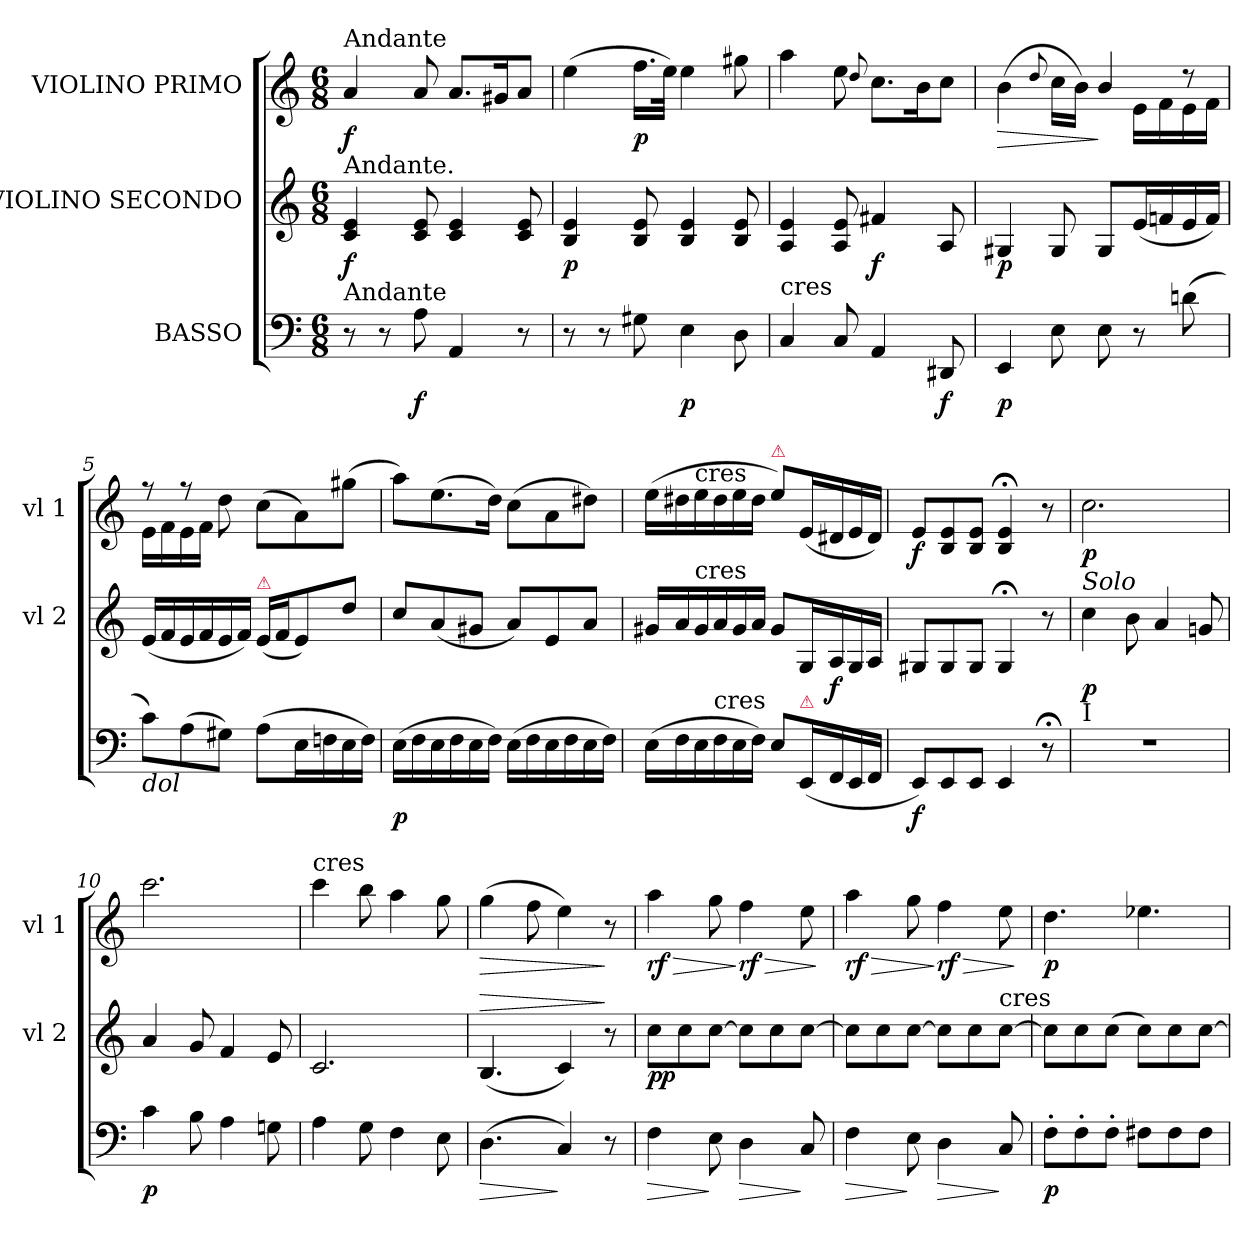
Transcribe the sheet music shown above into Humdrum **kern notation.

**kern	**dynam	**kern	**dynam	**kern	**dynam
*part3	*part3	*part2	*part2	*part1	*part1
*staff3	*staff3	*staff2	*staff2	*staff1	*staff1
*I"BASSO	*	*I"VIOLINO SECONDO	*	*I"VIOLINO PRIMO	*
*	*	*I'vl 2	*	*I'vl 1	*
*clefF4	*	*clefG2	*	*clefG2	*
*k[]	*	*k[]	*	*k[]	*
*a:	*	*a:	*	*a:	*
*M6/8	*	*M6/8	*	*M6/8	*
=1	=1	=1	=1	=1	=1
!	!	!	!	!LO:TX:a:t=Andante	!
!	!	!LO:TX:a:t=Andante.	!	!	!
!LO:TX:a:t=Andante	!	!	!	!	!
8r	.	4c/ 4e/	f	4a/	f
8r	.	.	.	.	.
8A\	f	8c/ 8e/	.	8a/	.
4AA/	.	4c/ 4e/	.	8.a/L	.
.	.	.	.	16g#X/K	.
8r	.	8c/ 8e/	.	8a/J	.
=2	=2	=2	=2	=2	=2
8r	.	4B/ 4e/	p	(4ee\	.
8r	.	.	.	.	.
8G#X\	.	8B/ 8e/	.	16.ff\LL	p
.	.	.	.	32ee\JJk)	.
4E\	p	4B/ 4e/	.	4ee\	.
8D\	.	8B/ 8e/	.	8gg#X\	.
=3	=3	=3	=3	=3	=3
!LO:TX:t=cres	!	!	!	!	!
4C/	.	4A/ 4e/	.	4aa\	.
8C/	.	8A/ 8e/	.	8ee\	rinf
.	.	.	.	8qqdd/	.
4AA/	.	4f#X/	f	8.cc\L	.
.	.	.	.	16b\K	.
8DD#X/	f	8A/	.	8cc\J	.
=4	=4	=4	=4	=4	=4
*	*	*	*	*^	*
!	!	!	!	!	!	!LO:HP:b
4EE/	p	4G#X/	p	(4b\	2ryy	>
.	.	.	.	8qqdd/	.	.
8E\	.	8G#/	.	16cc\LL	.	.
.	.	.	.	16b\JJ)	.	.
8E\	.	8G#/L	.	4b/	.	]
8r	.	(16e/L	.	.	16e!\LL	.
.	.	16fn/	.	.	16f!\	.
(8dn\	.	16e/	.	8r	16e!\	.
.	.	16f/JJ)	.	.	16f!\JJ	.
=5	=5	=5	=5	=5	=5	=5
!LO:TX:b:i:t=dol	!	!	!	!	!	!
8c\L)	.	(16e/LL	.	8r	16e!\LL	.
.	.	16f/	.	.	16f!\	.
(8A\	.	16e/	.	8r	16e!\	.
.	.	16f/	.	.	16f!\JJ	.
8G#X\J)	.	16e/	.	8dd\	2ryy	.
.	.	16f/JJ)	.	.	.	.
!	!	!LO:TX:a:color=crimson:t=⚠	!	!	!	!
(8A\L	.	(16e/LL	.	(8cc\L	.	.
.	.	16f/J	.	.	.	.
16E\L	.	8e/)	.	8a\)	.	.
16Fn\	.	.	.	.	.	.
16E\	.	8dd\J	.	(8gg#X\J	.	.
16F\JJ)	.	.	.	.	.	.
*	*	*	*	*v	*v	*
=6	=6	=6	=6	=6	=6
(16E\LL	p	8cc/L	.	8aa\L)	.
16F\	.	.	.	.	.
16E\	.	(8a/	.	(8.ee\	.
16F\	.	.	.	.	.
16E\	.	8g#X/J	.	.	.
16F\JJ)	.	.	.	16dd\Jk)	.
(16E\LL	.	8a/L)	.	(8cc\L	.
16F\	.	.	.	.	.
16E\	.	8e/	.	8a\	.
16F\	.	.	.	.	.
16E\	.	8a/J	.	8dd#X\J)	.
16F\JJ)	.	.	.	.	.
=7	=7	=7	=7	=7	=7
(16E\LL	.	16g#X/LL	.	(16ee\LL	.
16F\	.	16a/	.	16dd#X\	.
!	!	!	!	!LO:TX:a:t=cres	!
!	!	!LO:TX:t=cres	!	!	!
16E\	.	16g#/	.	16ee\	.
!LO:TX:t=cres	!	!	!	!	!
16F\	.	16a/	.	16dd#\	.
16E\	.	16g#/	.	16ee\	.
16F\JJ)	.	16a/JJ	.	16dd#\JJ	.
!	!	!	!	!LO:TX:a:color=crimson:t=⚠	!
8E\L	.	8g#/L	.	8ee\L)	.
!LO:TX:a:color=crimson:t=⚠	!	!	!	!	!
(16EE/L	.	16G/L	.	(16e/L	.
16FF/	.	16A/	f	16d#X/	rinf
16EE/	.	16G/	.	16e/	.
16FF/JJ	.	16A/JJ	.	16d#/JJ)	.
=8	=8	=8	=8	=8	=8
8EE/L)	f	8G#X/L	.	8e/L	f
8EE/	.	8G#/	.	8B/ 8e/	.
8EE/J	.	8G#/J	.	8B/ 8e/J	.
4EE/	.	4G#;</	.	4B;</ 4e;</	.
8r;<	.	8r	.	8r	.
=9	=9	=9	=9	=9	=9
!	!	!LO:TX:a:i:t=Solo	!	!	!
!LO:TX:a:t=I	!	!	!	!	!
2.r	.	4cc\	p	2.cc\	p
.	.	8b\	.	.	.
.	.	4a/	.	.	.
.	.	8gn/	.	.	.
=10	=10	=10	=10	=10	=10
4c\	p	4a/	.	2.ccc\	.
8B\	.	8g/	.	.	.
4A\	.	4f/	.	.	.
8Gn\	.	8e/	.	.	.
=11	=11	=11	=11	=11	=11
!	!	!	!	!LO:TX:t=cres	!
4A\	.	2.c/	.	4ccc\	.
8G\	.	.	.	8bb\	.
4F\	.	.	.	4aa\	.
8E\	.	.	.	8gg\	.
=12	=12	=12	=12	=12	=12
!	!LO:HP:b	!	!LO:HP:a	!	!LO:HP:b
(4.D\	>	(4.B/	>	(4gg\	>
.	.	.	.	8ff\	.
4C/)	]	4c/)	.	4ee\)	.
8r	.	8r	]	8r	]
=13	=13	=13	=13	=13	=13
!	!LO:HP:b	!	!	!	!LO:HP:b
4F\	>	8cc\L	pp	4aa\	> rf
.	.	8cc\	.	.	.
8E\	]	[8cc\J	.	8gg\	.
!	!LO:HP:b	!	!	!	!LO:HP:n=1:b
4D\	>	8cc\L]	.	4ff\	] > rf
.	.	8cc\	.	.	.
8C/	]	[8cc\J	.	8ee\	.
.	.	.	.	.	]
=14	=14	=14	=14	=14	=14
!	!LO:HP:b	!	!	!	!LO:HP:b
4F\	>	8cc\L]	.	4aa\	> rf
.	.	8cc\	.	.	.
8E\	]	[8cc\J	.	8gg\	.
!	!LO:HP:b	!	!	!	!LO:HP:n=1:b
4D\	>	8cc\L]	.	4ff\	] > rf
.	.	8cc\	.	.	.
!	!	!LO:TX:t=cres	!	!	!
8C/	]	[8cc\J	.	8ee\	.
.	.	.	.	.	]
=15	=15	=15	=15	=15	=15
8F'\L	p	8cc\L]	.	4.dd\	p
8F'\	.	8cc\	.	.	.
8F'\J	.	(8cc\J	.	.	.
8F#X\L	.	8cc\L)	.	4.ee-X\	.
8F#\	.	8cc\	.	.	.
8F#\J	.	[8cc\J	.	.	.
=	=	=	=	=	=
*-	*-	*-	*-	*-	*-
